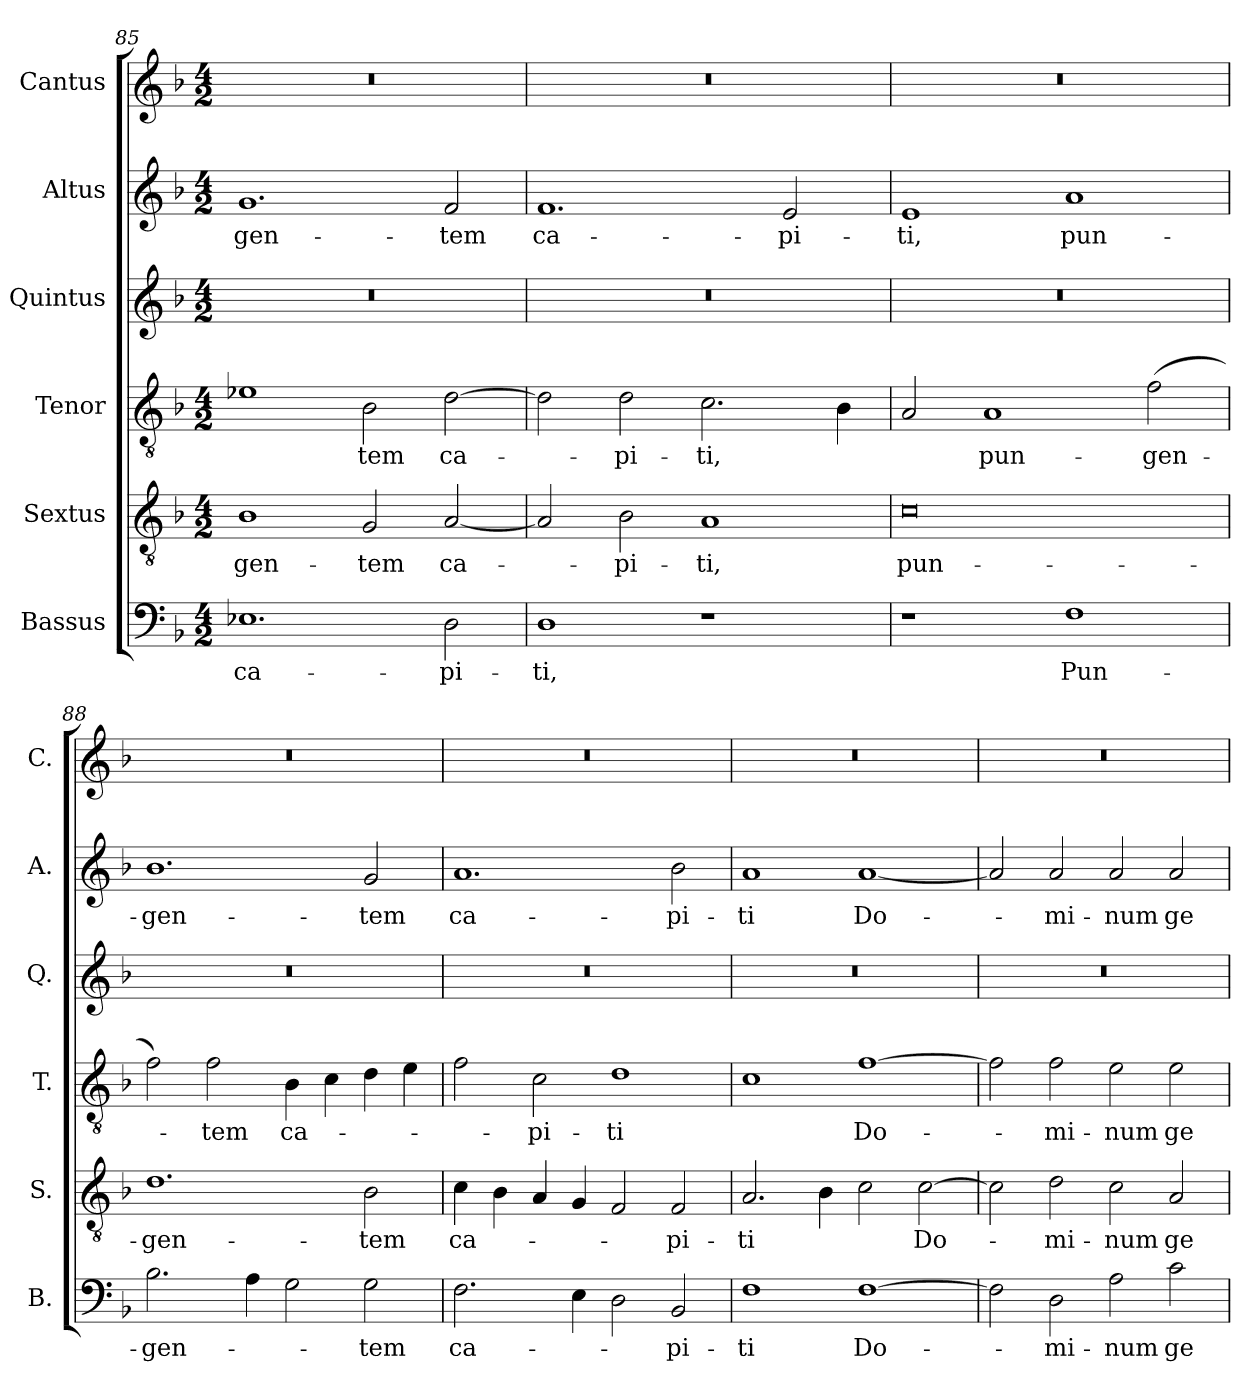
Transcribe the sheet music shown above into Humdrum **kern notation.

**kern	**text	**kern	**text	**kern	**text	**kern	**kern	**text	**kern
*part6	*part6	*part5	*part5	*part4	*part4	*part3	*part2	*part2	*part1
*staff6	*staff6	*staff5	*staff5	*staff4	*staff4	*staff3	*staff2	*staff2	*staff1
*I"Bassus	*	*I"Sextus	*	*I"Tenor	*	*I"Quintus	*I"Altus	*	*I"Cantus
*I'B.	*	*I'S.	*	*I'T.	*	*I'Q.	*I'A.	*	*I'C.
*clefF4	*	*clefGv2	*	*clefGv2	*	*clefG2	*clefG2	*	*clefG2
*k[b-]	*	*k[b-]	*	*k[b-]	*	*k[b-]	*k[b-]	*	*k[b-]
*M4/2	*	*M4/2	*	*M4/2	*	*M4/2	*M4/2	*	*M4/2
=85	=85	=85	=85	=85	=85	=85	=85	=85	=85
!	!LO:LY:b	!	!LO:LY:b	!	!	!	!	!LO:LY:b	!
1.E-X	ca-	1B-	-gen-	1e-X	.	0r	1.g	-gen-	0r
!	!	!	!LO:LY:b	!	!LO:LY:b	!	!	!	!
.	.	2G/	-tem	2B-\	-tem	.	.	.	.
!	!LO:LY:b	!	!LO:LY:b	!	!LO:LY:b	!	!	!LO:LY:b	!
2D\	-pi-	[2A/	ca-	[2d\	ca-	.	2f/	-tem	.
=86	=86	=86	=86	=86	=86	=86	=86	=86	=86
!	!LO:LY:b	!	!	!	!	!	!	!LO:LY:b	!
1D	-ti,	2A/]	.	2d\]	.	0r	1.f	ca-	0r
!	!	!	!LO:LY:b	!	!LO:LY:b	!	!	!	!
.	.	2B-\	-pi-	2d\	-pi-	.	.	.	.
!	!	!	!LO:LY:b	!	!LO:LY:b	!	!	!	!
1r	.	1A	-ti,	2.c\	-ti,	.	.	.	.
!	!	!	!	!	!	!	!	!LO:LY:b	!
.	.	.	.	.	.	.	2e/	-pi-	.
.	.	.	.	4B-\	.	.	.	.	.
=87	=87	=87	=87	=87	=87	=87	=87	=87	=87
!	!	!	!LO:LY:b	!	!	!	!	!LO:LY:b	!
1r	.	0c	pun-	2A/	.	0r	1e	-ti,	0r
!	!	!	!	!	!LO:LY:b	!	!	!	!
.	.	.	.	1A	pun-	.	.	.	.
!	!LO:LY:b	!	!	!	!	!	!	!LO:LY:b	!
1F	Pun-	.	.	.	.	.	1a	pun-	.
!	!	!	!	!	!LO:LY:b	!	!	!	!
.	.	.	.	(>2f\	-gen-	.	.	.	.
=88	=88	=88	=88	=88	=88	=88	=88	=88	=88
!	!LO:LY:b	!	!LO:LY:b	!	!	!	!	!LO:LY:b	!
2.B-\	-gen-	1.d	-gen-	2f\)	.	0r	1.b-	-gen-	0r
!	!	!	!	!	!LO:LY:b	!	!	!	!
.	.	.	.	2f\	-tem	.	.	.	.
4A\	.	.	.	.	.	.	.	.	.
!	!	!	!	!	!LO:LY:b	!	!	!	!
2G\	.	.	.	4B-\	ca-	.	.	.	.
.	.	.	.	4c\	.	.	.	.	.
!	!LO:LY:b	!	!LO:LY:b	!	!	!	!	!LO:LY:b	!
2G\	-tem	2B-\	-tem	4d\	.	.	2g/	-tem	.
.	.	.	.	4e\	.	.	.	.	.
=89	=89	=89	=89	=89	=89	=89	=89	=89	=89
!	!LO:LY:b	!	!LO:LY:b	!	!	!	!	!LO:LY:b	!
2.F\	ca-	4c\	ca-	2f\	.	0r	1.a	ca-	0r
.	.	4B-\	.	.	.	.	.	.	.
!	!	!	!	!	!LO:LY:b	!	!	!	!
.	.	4A/	.	2c\	-pi-	.	.	.	.
4E\	.	4G/	.	.	.	.	.	.	.
!	!	!	!	!	!LO:LY:b	!	!	!	!
2D\	.	2F/	.	1d	-ti	.	.	.	.
!	!LO:LY:b	!	!LO:LY:b	!	!	!	!	!LO:LY:b	!
2BB-/	-pi-	2F/	-pi-	.	.	.	2b-\	-pi-	.
=90	=90	=90	=90	=90	=90	=90	=90	=90	=90
!	!LO:LY:b	!	!LO:LY:b	!	!	!	!	!LO:LY:b	!
1F	-ti	2.A/	-ti	1c	.	0r	1a	-ti	0r
.	.	4B-\	.	.	.	.	.	.	.
!	!LO:LY:b	!	!	!	!LO:LY:b	!	!	!LO:LY:b	!
[1F	Do-	2c\	.	[1f	Do-	.	[1a	Do-	.
!	!	!	!LO:LY:b	!	!	!	!	!	!
.	.	[2c\	Do-	.	.	.	.	.	.
!!LO:LB:g=z
=91	=91	=91	=91	=91	=91	=91	=91	=91	=91
2F\]	.	2c\]	.	2f\]	.	0r	2a/]	.	0r
!	!LO:LY:b	!	!LO:LY:b	!	!LO:LY:b	!	!	!LO:LY:b	!
2D\	-mi-	2d\	-mi-	2f\	-mi-	.	2a/	-mi-	.
!	!LO:LY:b	!	!LO:LY:b	!	!LO:LY:b	!	!	!LO:LY:b	!
2A\	-num	2c\	-num	2e\	-num	.	2a/	-num	.
!	!LO:LY:b	!	!LO:LY:b	!	!LO:LY:b	!	!	!LO:LY:b	!
2c\	ge-	2A/	ge-	2e\	ge-	.	2a/	ge-	.
=	=	=	=	=	=	=	=	=	=
*-	*-	*-	*-	*-	*-	*-	*-	*-	*-
